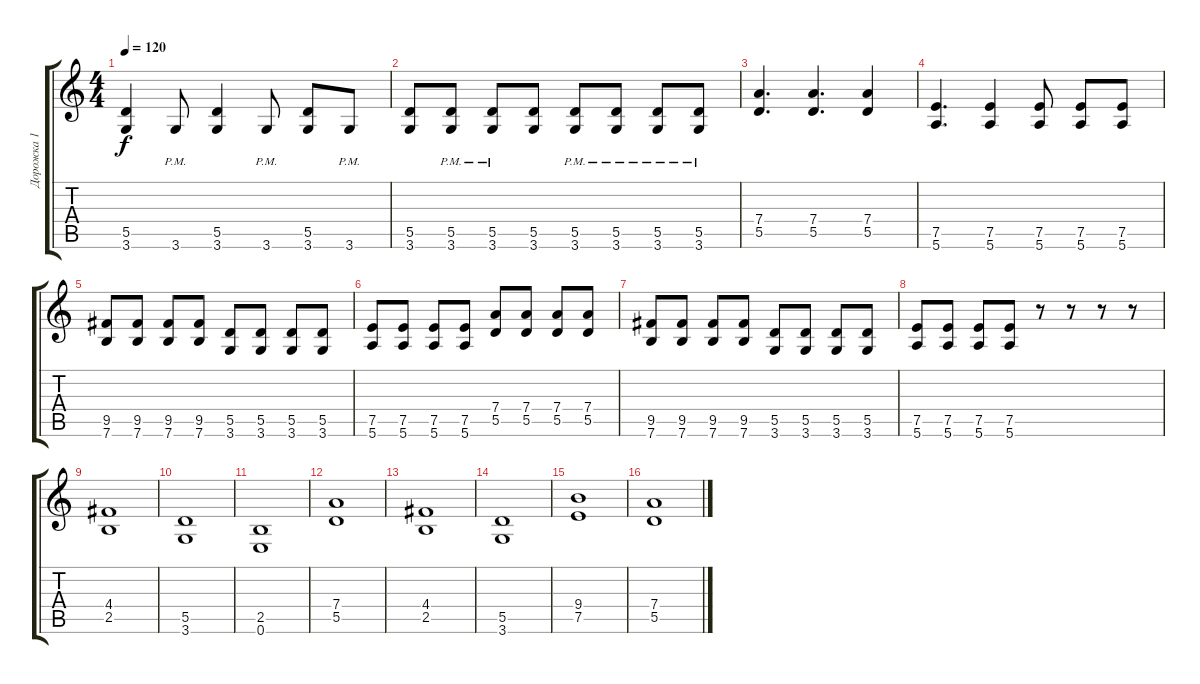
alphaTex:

\track ("Дорожка 1" "Дорожка 1") {instrument overdrivenguitar}
\staff {score tabs}
\tuning (E4 B3 G3 D3 A2 E2) {hide}
\ts (4 4)
\tempo 120
\clef g2
\ks c
(5.5 3.6).4{dy f} 3.6{pm}.8 (5.5 3.6).4 3.6{pm}.8 (5.5 3.6).8 3.6{pm}.8 |
(5.5 3.6).8 (5.5{pm} 3.6{pm}).8 (5.5{pm} 3.6{pm}).8 (5.5 3.6).8 (5.5{pm} 3.6{pm}).8 (5.5{pm} 3.6{pm}).8 (5.5{pm} 3.6{pm}).8 (5.5{pm} 3.6{pm}).8 |
(7.4 5.5).4{d} (7.4 5.5).4{d} (7.4 5.5).4 |
(7.5 5.6).4{d} (7.5 5.6).4 (7.5 5.6).8 (7.5 5.6).8 (7.5 5.6).8 |
(9.5 7.6).8 (9.5 7.6).8 (9.5 7.6).8 (9.5 7.6).8 (5.5 3.6).8 (5.5 3.6).8 (5.5 3.6).8 (5.5 3.6).8 |
(7.5 5.6).8 (7.5 5.6).8 (7.5 5.6).8 (7.5 5.6).8 (7.4 5.5).8 (7.4 5.5).8 (7.4 5.5).8 (7.4 5.5).8 |
(9.5 7.6).8 (9.5 7.6).8 (9.5 7.6).8 (9.5 7.6).8 (5.5 3.6).8 (5.5 3.6).8 (5.5 3.6).8 (5.5 3.6).8 |
(7.5 5.6).8 (7.5 5.6).8 (7.5 5.6).8 (7.5 5.6).8 r.8 r.8 r.8 r.8 |
(4.4 2.5).1 |
(5.5 3.6).1 |
(2.5 0.6).1 |
(7.4 5.5).1 |
(4.4 2.5).1 |
(5.5 3.6).1 |
(9.4 7.5).1 |
(7.4 5.5).1
